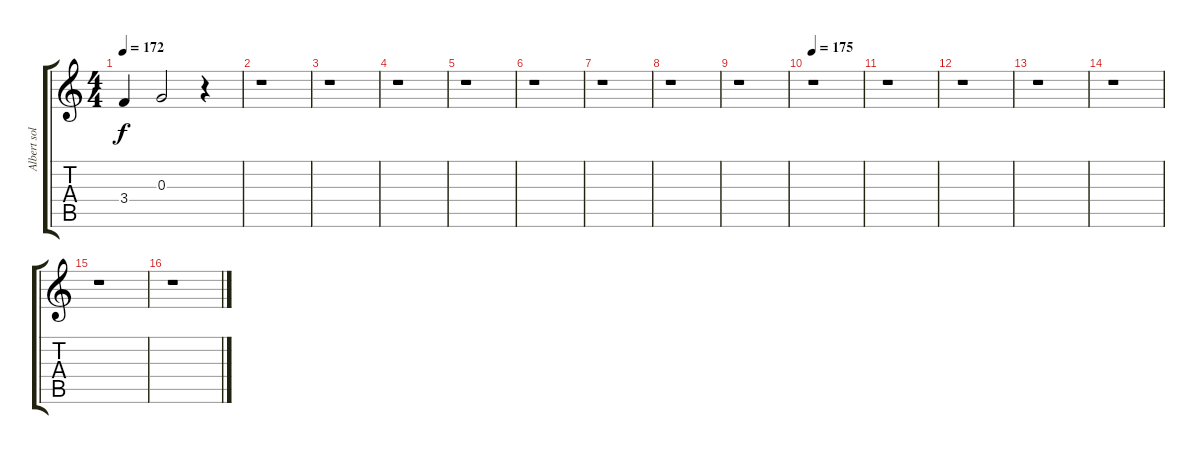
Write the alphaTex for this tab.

\track ("Albert solo" "Albert sol") {instrument overdrivenguitar}
\staff {score tabs}
\tuning (E4 B3 G3 D3 A2 E2) {hide}
\ts (4 4)
\tempo 172
\clef g2
\ks c
3.4{t}.4{dy f} 0.3.2 r.4 |
r.1 |
r.1 |
r.1 |
r.1 |
r.1 |
r.1 |
r.1 |
r.1 |
\tempo 175
r.1 |
r.1 |
r.1 |
r.1 |
r.1 |
r.1 |
r.1
